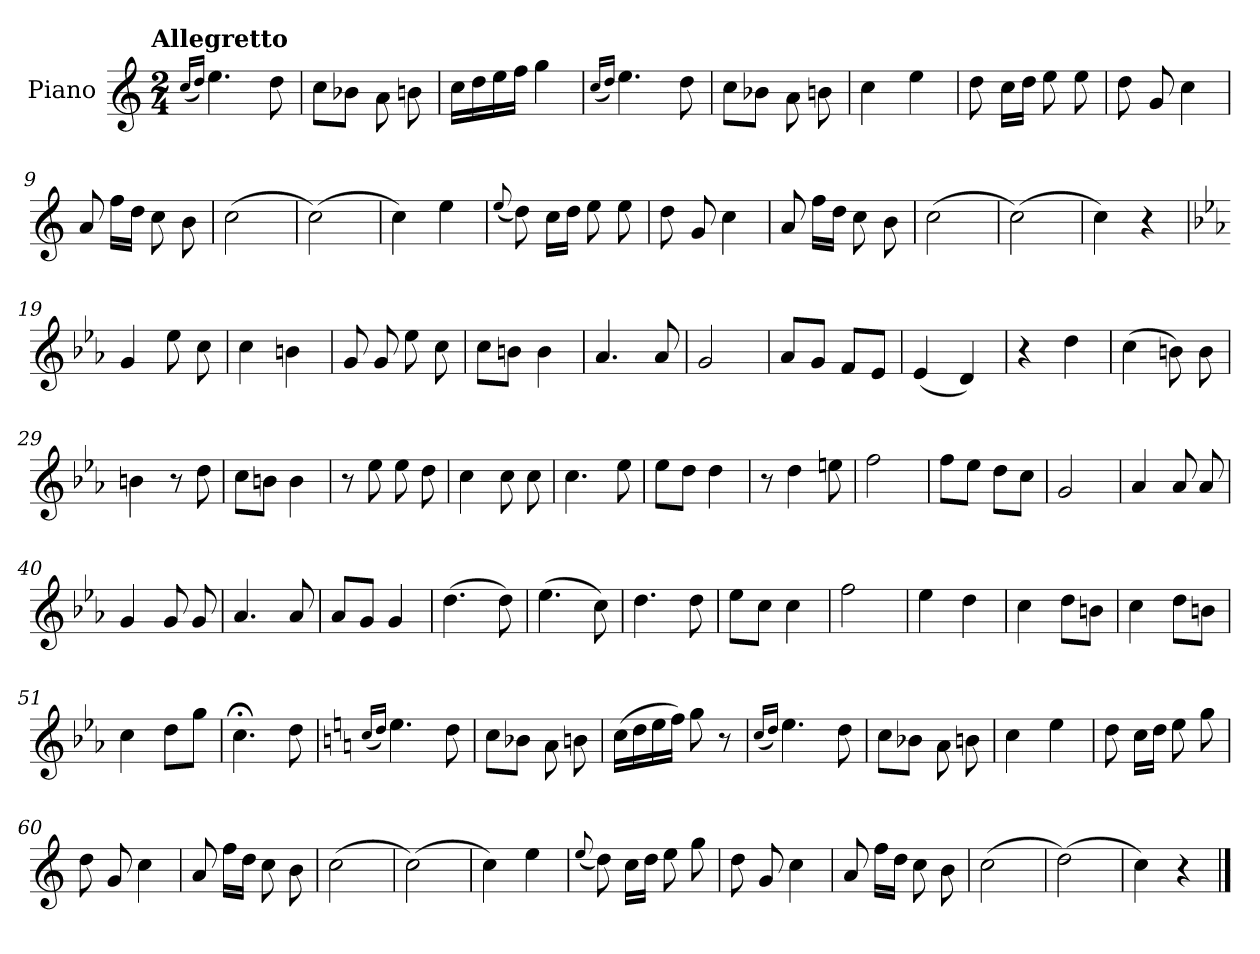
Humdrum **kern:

**kern
*part1
*staff1
*I"Piano
*I'Pno.
*clefG2
*k[]
!!LO:TX:omd:t=Allegretto
*M2/4
*MM116
=1
(<16qqcc/LL
16qqdd/JJ)
4.ee\
8dd\
=2
8cc\L
8b-X\J
8a\
8bn\
=3
16cc\LL
16dd\
16ee\
16ff\JJ
4gg\
=4
(<16qqcc/LL
16qqdd/JJ)
4.ee\
8dd\
=5
8cc\L
8b-X\J
8a\
8bn\
!!LO:LB:g=z
=6
4cc\
4ee\
=7
8dd\
16cc\LL
16dd\JJ
8ee\
8ee\
=8
8dd\
8g/
4cc\
=9
8a/
16ff\LL
16dd\JJ
8cc\
8b\
=10
(>2cc\
=11
(>2cc\)
=12
4cc\)
4ee\
=13
(<8qqee/
8dd\)
16cc\LL
16dd\JJ
8ee\
8ee\
!!LO:LB:g=z
=14
8dd\
8g/
4cc\
=15
8a/
16ff\LL
16dd\JJ
8cc\
8b\
=16
(>2cc\
=17
(>2cc\)
=18
4cc\)
4r
=19
*k[b-e-a-]
4g/
8ee-\
8cc\
=20
4cc\
4bn\
=21
8g/
8g/
8ee-\
8cc\
!!LO:LB:g=z
=22
8cc\L
8bn\J
4b\
=23
4.a-/
8a-/
=24
2g/
=25
8a-/L
8g/J
8f/L
8e-/J
=26
(<4e-/
4d/)
=27
4r
4dd\
=28
(>4cc\
8bn\)
8b\
=29
4bn\
8r
8dd\
=30
8cc\L
8bn\J
4b\
!!LO:LB:g=z
=31
8r
8ee-\
8ee-\
8dd\
=32
4cc\
8cc\
8cc\
=33
4.cc\
8ee-\
=34
8ee-\L
8dd\J
4dd\
=35
8r
4dd\
8een\
=36
2ff\
=37
8ff\L
8ee-\J
8dd\L
8cc\J
=38
2g/
!!LO:LB:g=z
=39
4a-/
8a-/
8a-/
=40
4g/
8g/
8g/
=41
4.a-/
8a-/
=42
8a-/L
8g/J
4g/
=43
(>4.dd\
8dd\)
=44
(>4.ee-\
8cc\)
=45
4.dd\
8dd\
=46
8ee-\L
8cc\J
4cc\
=47
2ff\
!!LO:LB:g=z
=48
4ee-\
4dd\
=49
4cc\
8dd\L
8bn\J
=50
4cc\
8dd\L
8bn\J
=51
4cc\
8dd\L
8gg\J
=52
4.cc;<\
8dd\
=53
*k[]
(<16qqcc/LL
16qqdd/JJ)
4.ee\
8dd\
!!LO:LB:g=z
=54
8cc\L
8b-X\J
8a\
8bn\
=55
(>16cc\LL
16dd\
16ee\
16ff\JJ)
8gg\
8r
=56
(<16qqcc/LL
16qqdd/JJ)
4.ee\
8dd\
=57
8cc\L
8b-X\J
8a\
8bn\
=58
4cc\
4ee\
!!LO:LB:g=z
=59
8dd\
16cc\LL
16dd\JJ
8ee\
8gg\
=60
8dd\
8g/
4cc\
=61
8a/
16ff\LL
16dd\JJ
8cc\
8b\
=62
(>2cc\
=63
(>2cc\)
=64
4cc\)
4ee\
!!LO:LB:g=z
=65
(<8qqee/
8dd\)
16cc\LL
16dd\JJ
8ee\
8gg\
=66
8dd\
8g/
4cc\
=67
8a/
16ff\LL
16dd\JJ
8cc\
8b\
=68
(>2cc\
=69
(>2dd\)
=70
4cc\)
4r
==
*-
